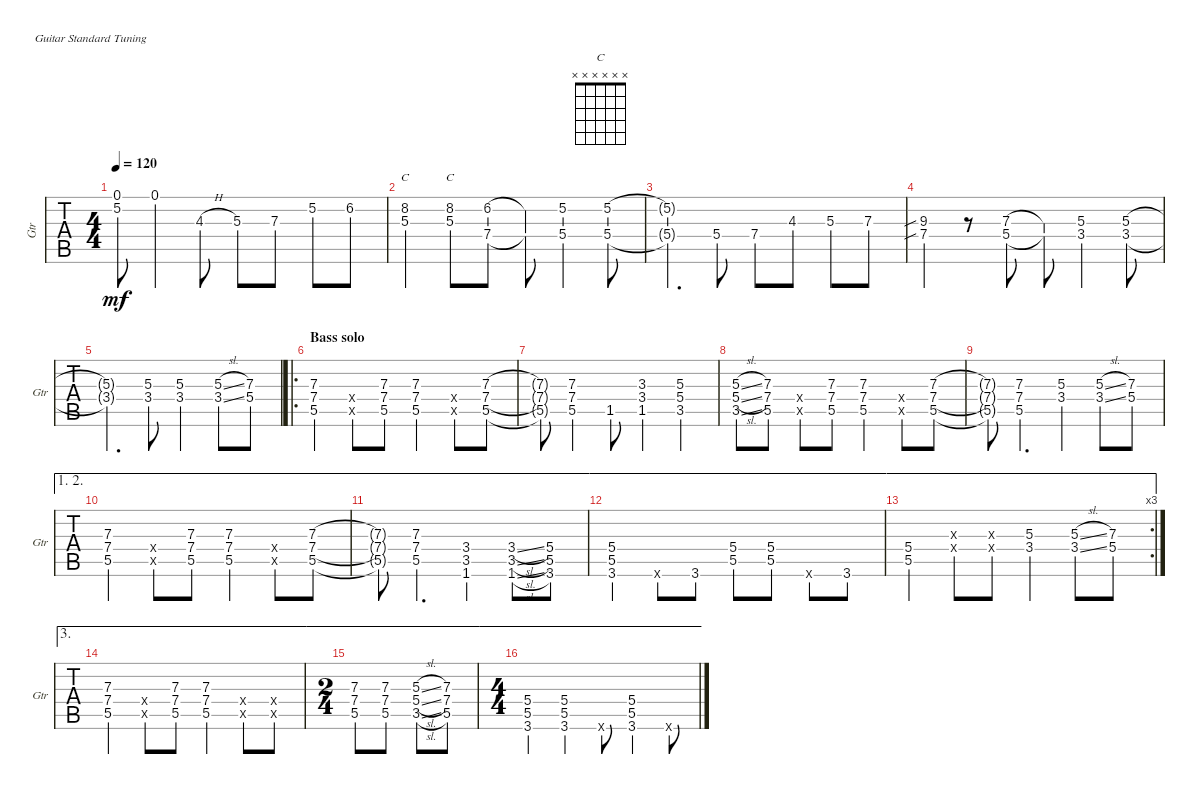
\defaultSystemsLayout 4
\bracketExtendMode groupsimilarinstruments
\singleTrackTrackNamePolicy allsystems
\multiTrackTrackNamePolicy allsystems
\otherSystemsTrackNameOrientation horizontal
\track ("Gtr" "Gtr") {instrument acousticguitarsteel}
\staff {tabs}
\tuning (E4 B3 G3 D3 A2 E2)
\chord ("C" x x x x x x)
\ts (4 4)
\tempo 120
\clef g2
\ks c
(0.1{t} 5.2{t}).8{dy mf} 0.1.4 4.3{h}.8 5.3.8 7.3.8 5.2.8 6.2.8 |
(8.2 5.3).4{ch "C"} (8.2 5.3).8{ch "C"} (6.2 7.4).8 (6.2{t} 7.4{t}).8 (5.2 5.4).4 (5.2 5.4).8 |
(5.2{t} 5.4{t}).4{d} 5.4.8 7.4.8 4.3.8 5.3.8 7.3.8 |
(9.3{sib} 7.4{sib}).4 r.8 (7.3 5.4).8 (7.3{t} 5.4{t}).8 (5.3 3.4).4 (5.3 3.4).8 |
(5.3{t} 3.4{t}).4{d} (5.3 3.4).8 (5.3 3.4).4 (5.3{sl} 3.4{sl}).8 (7.3 5.4).8 |
\ro
\section ("" "Bass solo")
(7.3 7.4 5.5).4 (0.5{x} 0.4{x}).8 (7.3 7.4 5.5).8 (5.5 7.4 7.3).4 (0.5{x} 0.4{x}).8 (7.3 7.4 5.5).8 |
(7.3{t} 7.4{t} 5.5{t}).8 (7.3 7.4 5.5).4 1.5.8 (1.5 3.4 3.3).4 (5.3 5.4 3.5).4 |
(5.3{sl} 5.4{sl} 3.5{sl}).8 (7.3 7.4 5.5).8 (0.5{x} 0.4{x}).8 (7.3 7.4 5.5).8 (5.5 7.4 7.3).4 (0.5{x} 0.4{x}).8 (7.3 7.4 5.5).8 |
(7.3{t} 7.4{t} 5.5{t}).8 (7.3 7.4 5.5).4{d} (3.4 5.3).4 (5.3{sl} 3.4{sl}).8 (7.3 5.4).8 |
\ae (1 2)
(7.3 7.4 5.5).4 (0.5{x} 0.4{x}).8 (7.3 7.4 5.5).8 (5.5 7.4 7.3).4 (0.5{x} 0.4{x}).8 (7.3 7.4 5.5).8 |
\ae (1 2)
(7.3{t} 7.4{t} 5.5{t}).8 (7.3 7.4 5.5).4{d} (3.5 3.4 1.6).4 (3.4{sl} 3.5{sl} 1.6{sl}).8 (5.4 5.5 3.6).8 |
\ae (1 2)
(5.4 5.5 3.6).4 0.6{x}.8 3.6.8 (5.5 5.4).8 (5.4 5.5).8 0.6{x}.8 3.6.8 |
\ae (1 2)
\rc 3
(5.4 5.5).4 (7.3{x} 7.4{x}).8 (3.4{x} 5.3{x}).8 (5.3 3.4).4 (5.3{sl} 3.4{sl}).8 (7.3 5.4).8 |
\ae 3
(7.3 7.4 5.5).4 (0.5{x} 0.4{x}).8 (7.3 7.4 5.5).8 (5.5 7.4 7.3).4 (0.5{x} 0.4{x}).8 (7.4{x} 5.5{x}).8 |
\ae 3
\ts (2 4)
(7.3 7.4 5.5).8 (7.3 7.4 5.5).8 (3.5{sl} 5.4{sl} 5.3{sl}).8 (7.4 5.5 7.3).8 |
\ae 3
\ts (4 4)
(5.4 5.5 3.6).4 (3.6 5.4 5.5).4 3.6{x}.8 (5.5 5.4 3.6).4 0.6{x}.8
